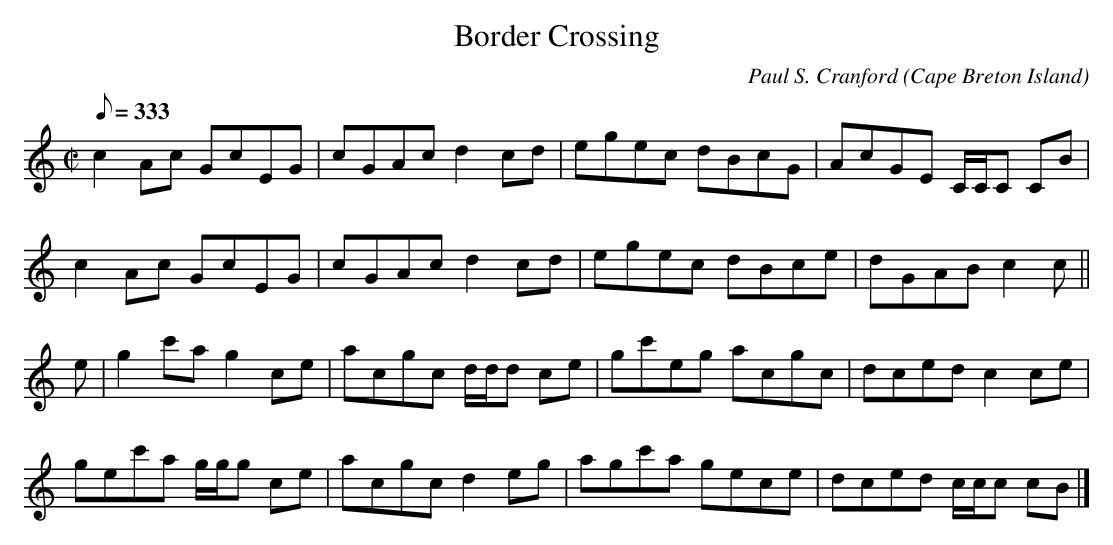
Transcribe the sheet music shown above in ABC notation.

X:1
T:Border Crossing
C:Paul S. Cranford
O:Cape Breton Island
L:1/8
Q:333
M:C|
K:C
c2 Ac GcEG|cGAc d2 cd|egec dBcG|AcGE C/C/C CB|
c2 Ac GcEG|cGAc d2 cd|egec dBce|dGAB c2 c||
e|g2 c'a g2 ce|acgc d/d/d ce|gc'eg acgc|dced c2 ce|
gec'a g/g/g ce|acgc d2 eg|agc'a gece|dced c/c/c cB|]
